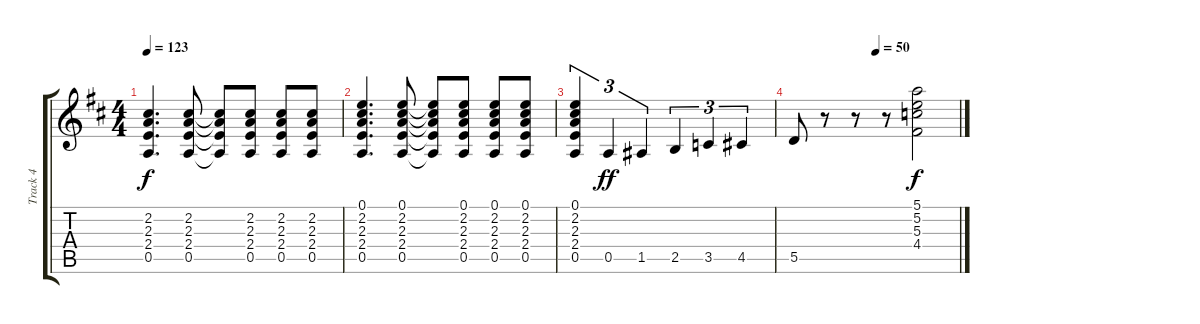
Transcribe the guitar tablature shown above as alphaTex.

\track ("Track 4" "Track 4") {instrument electricguitarclean}
\staff {score tabs}
\tuning (E4 B3 G3 D3 A2 E2) {hide}
\ts (4 4)
\tempo 123
\clef g2
\ks d
(2.2 2.3 2.4 0.5).4{d dy f} (2.2 2.3 2.4 0.5).8 (2.2{t} 2.3{t} 2.4{t} 0.5{t}).8 (2.2 2.3 2.4 0.5).8 (2.2 2.3 2.4 0.5).8 (2.2 2.3 2.4 0.5).8 |
(0.1 2.2 2.3 2.4 0.5).4{d} (0.1 2.2 2.3 2.4 0.5).8 (0.1{t} 2.2{t} 2.3{t} 2.4{t} 0.5{t}).8 (0.1 2.2 2.3 2.4 0.5).8 (0.1 2.2 2.3 2.4 0.5).8 (0.1 2.2 2.3 2.4 0.5).8 |
(0.1 2.2 2.3 2.4 0.5).4{tu (3 2)} 0.5.4{tu (3 2) dy ff} 1.5.4{tu (3 2)} 2.5.4{tu (3 2)} 3.5.4{tu (3 2)} 4.5.4{tu (3 2)} |
\tempo (50 0.5)
5.5.8 r.8 r.8 r.8 (5.1 5.2 5.3 4.4).2{dy f}
